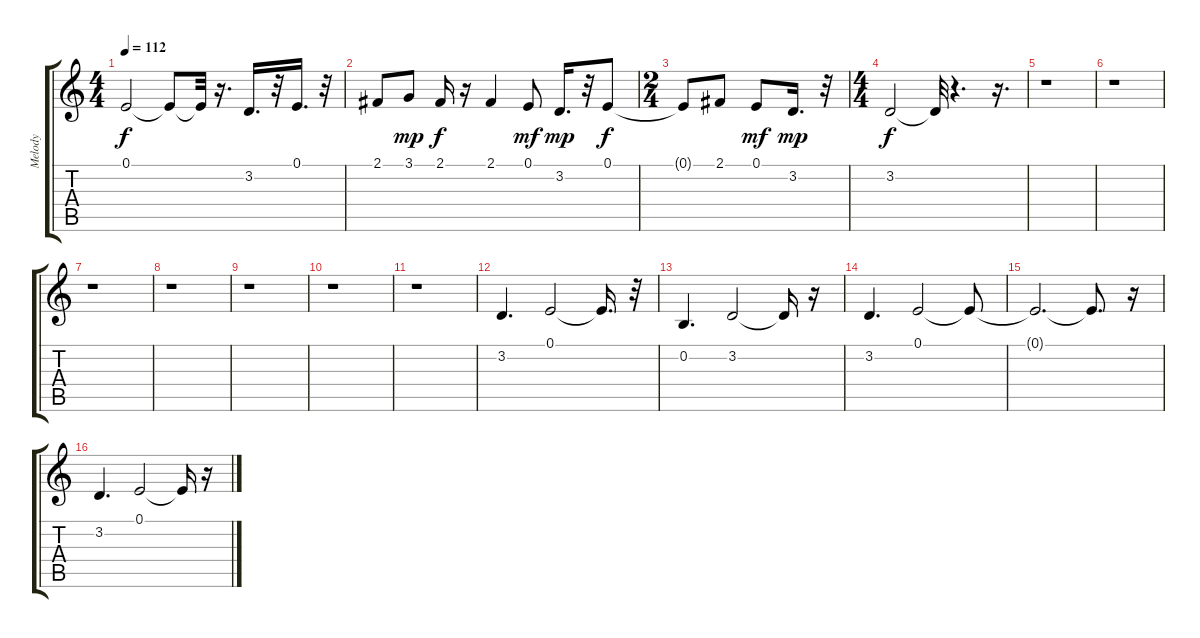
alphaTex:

\track ("Melody" "Melody") {instrument lead4chiff}
\staff {score tabs}
\tuning (E4 B3 G3 D3 A2 E2) {hide}
\ts (4 4)
\tempo 112
\clef g2
\ks c
0.1.2{dy f} 0.1{t}.8 0.1{t}.32 r.16{d} 3.2.16{d} r.32 0.1.16{d} r.32 |
2.1.8 3.1.8{dy mp} 2.1.16{dy f} r.16 2.1.4 0.1.8{dy mf} 3.2.16{d dy mp} r.32 0.1.8{dy f} |
\ts (2 4)
0.1{t}.8 2.1.8 0.1.8{dy mf} 3.2.16{d dy mp} r.32 |
\ts (4 4)
3.2.2{dy f} 3.2{t}.32 r.4{d} r.16{d} |
r.1 |
r.1 |
r.1 |
r.1 |
r.1 |
r.1 |
r.1 |
3.2.4{d} 0.1.2 0.1{t}.16{d} r.32 |
0.2.4{d} 3.2.2 3.2{t}.16 r.16 |
3.2.4{d} 0.1.2 0.1{t}.8 |
0.1{t}.2{d} 0.1{t}.8{d} r.16 |
3.2.4{d} 0.1.2 0.1{t}.16 r.16
